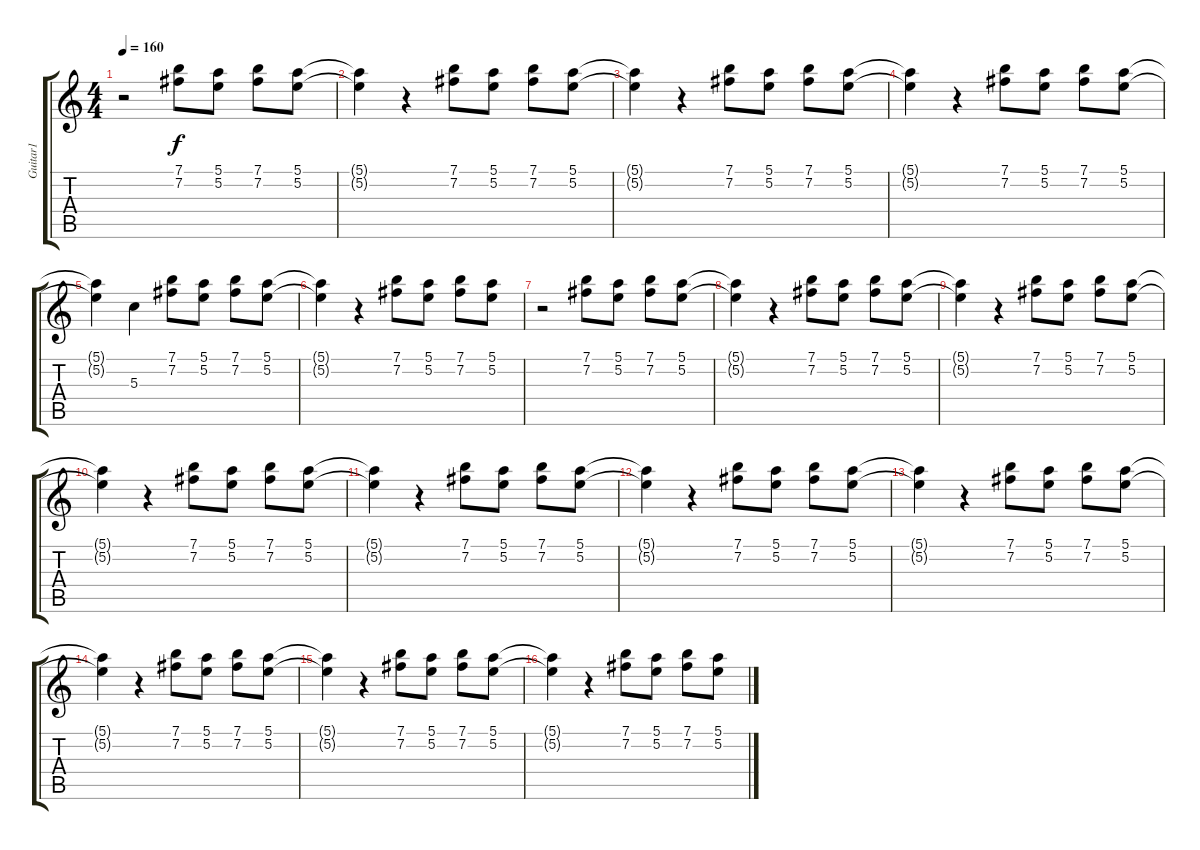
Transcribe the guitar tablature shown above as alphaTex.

\track ("Guitar1" "Guitar1") {instrument distortionguitar}
\staff {score tabs}
\tuning (E4 B3 G3 D3 A2 E2) {hide}
\ts (4 4)
\tempo 160
\clef g2
\ks c
r.2{dy f instrument distortionguitar} (7.1 7.2).8 (5.1 5.2).8 (7.1 7.2).8 (5.1 5.2).8 |
(5.1{t} 5.2{t}).4 r.4 (7.1 7.2).8 (5.1 5.2).8 (7.1 7.2).8 (5.1 5.2).8 |
(5.1{t} 5.2{t}).4 r.4 (7.1 7.2).8 (5.1 5.2).8 (7.1 7.2).8 (5.1 5.2).8 |
(5.1{t} 5.2{t}).4 r.4 (7.1 7.2).8 (5.1 5.2).8 (7.1 7.2).8 (5.1 5.2).8 |
(5.1{t} 5.2{t}).4 5.3.4 (7.1 7.2).8 (5.1 5.2).8 (7.1 7.2).8 (5.1 5.2).8 |
(5.1{t} 5.2{t}).4 r.4 (7.1 7.2).8 (5.1 5.2).8 (7.1 7.2).8 (5.1 5.2).8 |
r.2 (7.1 7.2).8 (5.1 5.2).8 (7.1 7.2).8 (5.1 5.2).8 |
(5.1{t} 5.2{t}).4 r.4 (7.1 7.2).8 (5.1 5.2).8 (7.1 7.2).8 (5.1 5.2).8 |
(5.1{t} 5.2{t}).4 r.4 (7.1 7.2).8 (5.1 5.2).8 (7.1 7.2).8 (5.1 5.2).8 |
(5.1{t} 5.2{t}).4 r.4 (7.1 7.2).8 (5.1 5.2).8 (7.1 7.2).8 (5.1 5.2).8 |
(5.1{t} 5.2{t}).4 r.4 (7.1 7.2).8 (5.1 5.2).8 (7.1 7.2).8 (5.1 5.2).8 |
(5.1{t} 5.2{t}).4 r.4 (7.1 7.2).8 (5.1 5.2).8 (7.1 7.2).8 (5.1 5.2).8 |
(5.1{t} 5.2{t}).4 r.4 (7.1 7.2).8 (5.1 5.2).8 (7.1 7.2).8 (5.1 5.2).8 |
(5.1{t} 5.2{t}).4 r.4 (7.1 7.2).8 (5.1 5.2).8 (7.1 7.2).8 (5.1 5.2).8 |
(5.1{t} 5.2{t}).4 r.4 (7.1 7.2).8 (5.1 5.2).8 (7.1 7.2).8 (5.1 5.2).8 |
(5.1{t} 5.2{t}).4 r.4 (7.1 7.2).8 (5.1 5.2).8 (7.1 7.2).8 (5.1 5.2).8
